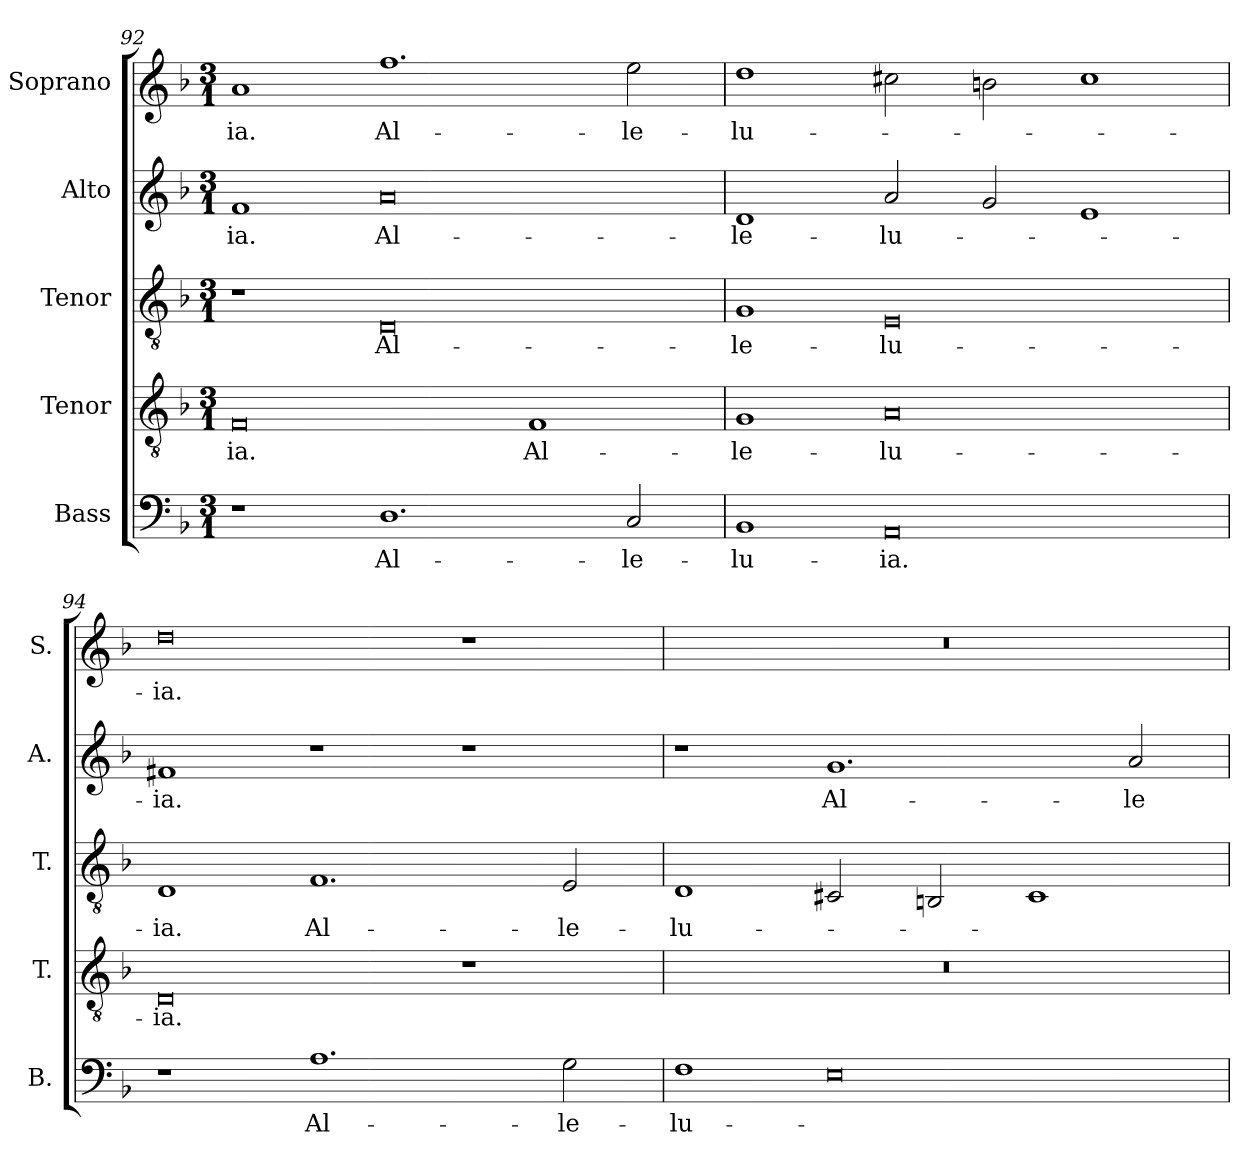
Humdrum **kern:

**kern	**text	**kern	**text	**kern	**text	**kern	**text	**kern	**text
*part5	*part5	*part4	*part4	*part3	*part3	*part2	*part2	*part1	*part1
*staff5	*staff5	*staff4	*staff4	*staff3	*staff3	*staff2	*staff2	*staff1	*staff1
*I"Bass	*	*I"Tenor	*	*I"Tenor	*	*I"Alto	*	*I"Soprano	*
*I'B.	*	*I'T.	*	*I'T.	*	*I'A.	*	*I'S.	*
*clefF4	*	*clefGv2	*	*clefGv2	*	*clefG2	*	*clefG2	*
*	*	*ITrd7c12	*	*	*	*	*	*	*
*k[b-]	*	*k[b-]	*	*k[b-]	*	*k[b-]	*	*k[b-]	*
*F:	*	*F:	*	*F:	*	*F:	*	*F:	*
*M3/1	*	*M3/1	*	*M3/1	*	*M3/1	*	*M3/1	*
=92	=92	=92	=92	=92	=92	=92	=92	=92	=92
!	!	!	!LO:LY:b:color=#000000	!	!	!	!	!	!
!	!	!	!	!	!	!	!LO:LY:b:color=#000000	!	!
!	!	!	!	!	!	!	!	!	!LO:LY:b:color=#000000
1r	.	0FFi	-ia.	1r	.	1fi	-ia.	1ai	-ia.
!	!LO:LY:b:color=#000000	!	!	!	!	!	!	!	!
!	!	!	!	!	!LO:LY:b:color=#000000	!	!	!	!
!	!	!	!	!	!	!	!LO:LY:b:color=#000000	!	!
!	!	!	!	!	!	!	!	!	!LO:LY:b:color=#000000
1.Di	Al-	.	.	0Di	Al-	0ai	Al-	1.ffi	Al-
!	!	!	!LO:LY:b:color=#000000	!	!	!	!	!	!
.	.	1FFi	Al-	.	.	.	.	.	.
!	!LO:LY:b:color=#000000	!	!	!	!	!	!	!	!
!	!	!	!	!	!	!	!	!	!LO:LY:b:color=#000000
2Ci/	-le-	.	.	.	.	.	.	2eei\	-le-
=93	=93	=93	=93	=93	=93	=93	=93	=93	=93
!	!LO:LY:b:color=#000000	!	!	!	!	!	!	!	!
!	!	!	!LO:LY:b:color=#000000	!	!	!	!	!	!
!	!	!	!	!	!LO:LY:b:color=#000000	!	!	!	!
!	!	!	!	!	!	!	!LO:LY:b:color=#000000	!	!
!	!	!	!	!	!	!	!	!	!LO:LY:b:color=#000000
1BB-i	-lu-	1GGi	-le-	1Gi	-le-	1di	-le-	1ddi	-lu-
!	!LO:LY:b:color=#000000	!	!	!	!	!	!	!	!
!	!	!	!LO:LY:b:color=#000000	!	!	!	!	!	!
!	!	!	!	!	!LO:LY:b:color=#000000	!	!	!	!
!	!	!	!	!	!	!	!LO:LY:b:color=#000000	!	!
0AAi	-ia.	0AAi	-lu-	0Ei	-lu-	2ai/	-lu-	2cc#Xi\	.
.	.	.	.	.	.	2gi/	.	2bni\	.
.	.	.	.	.	.	1ei	.	1cc#i	.
=94	=94	=94	=94	=94	=94	=94	=94	=94	=94
!	!	!	!LO:LY:b:color=#000000	!	!	!	!	!	!
!	!	!	!	!	!LO:LY:b:color=#000000	!	!	!	!
!	!	!	!	!	!	!	!LO:LY:b:color=#000000	!	!
!	!	!	!	!	!	!	!	!	!LO:LY:b:color=#000000
1r	.	0DDi	-ia.	1Di	-ia.	1f#Xi	-ia.	0ddi	-ia.
!	!LO:LY:b:color=#000000	!	!	!	!	!	!	!	!
!	!	!	!	!	!LO:LY:b:color=#000000	!	!	!	!
1.Ai	Al-	.	.	1.Fi	Al-	1r	.	.	.
.	.	1r	.	.	.	1r	.	1r	.
!	!LO:LY:b:color=#000000	!	!	!	!	!	!	!	!
!	!	!	!	!	!LO:LY:b:color=#000000	!	!	!	!
2Gi\	-le-	.	.	2Ei/	-le-	.	.	.	.
!!LO:LB:g=z
=95	=95	=95	=95	=95	=95	=95	=95	=95	=95
!	!LO:LY:b:color=#000000	!LO:N:vis=1	!	!	!	!	!	!	!
!	!	!	!	!	!LO:LY:b:color=#000000	!	!	!LO:N:vis=1	!
1Fi	-lu-	0.r	.	1Di	-lu-	1r	.	0.r	.
!	!	!	!	!	!	!	!LO:LY:b:color=#000000	!	!
0Ei	.	.	.	2C#Xi/	.	1.gi	Al-	.	.
.	.	.	.	2BBni/	.	.	.	.	.
.	.	.	.	1C#i	.	.	.	.	.
!	!	!	!	!	!	!	!LO:LY:b:color=#000000	!	!
.	.	.	.	.	.	2ai/	-le-	.	.
=	=	=	=	=	=	=	=	=	=
*-	*-	*-	*-	*-	*-	*-	*-	*-	*-
